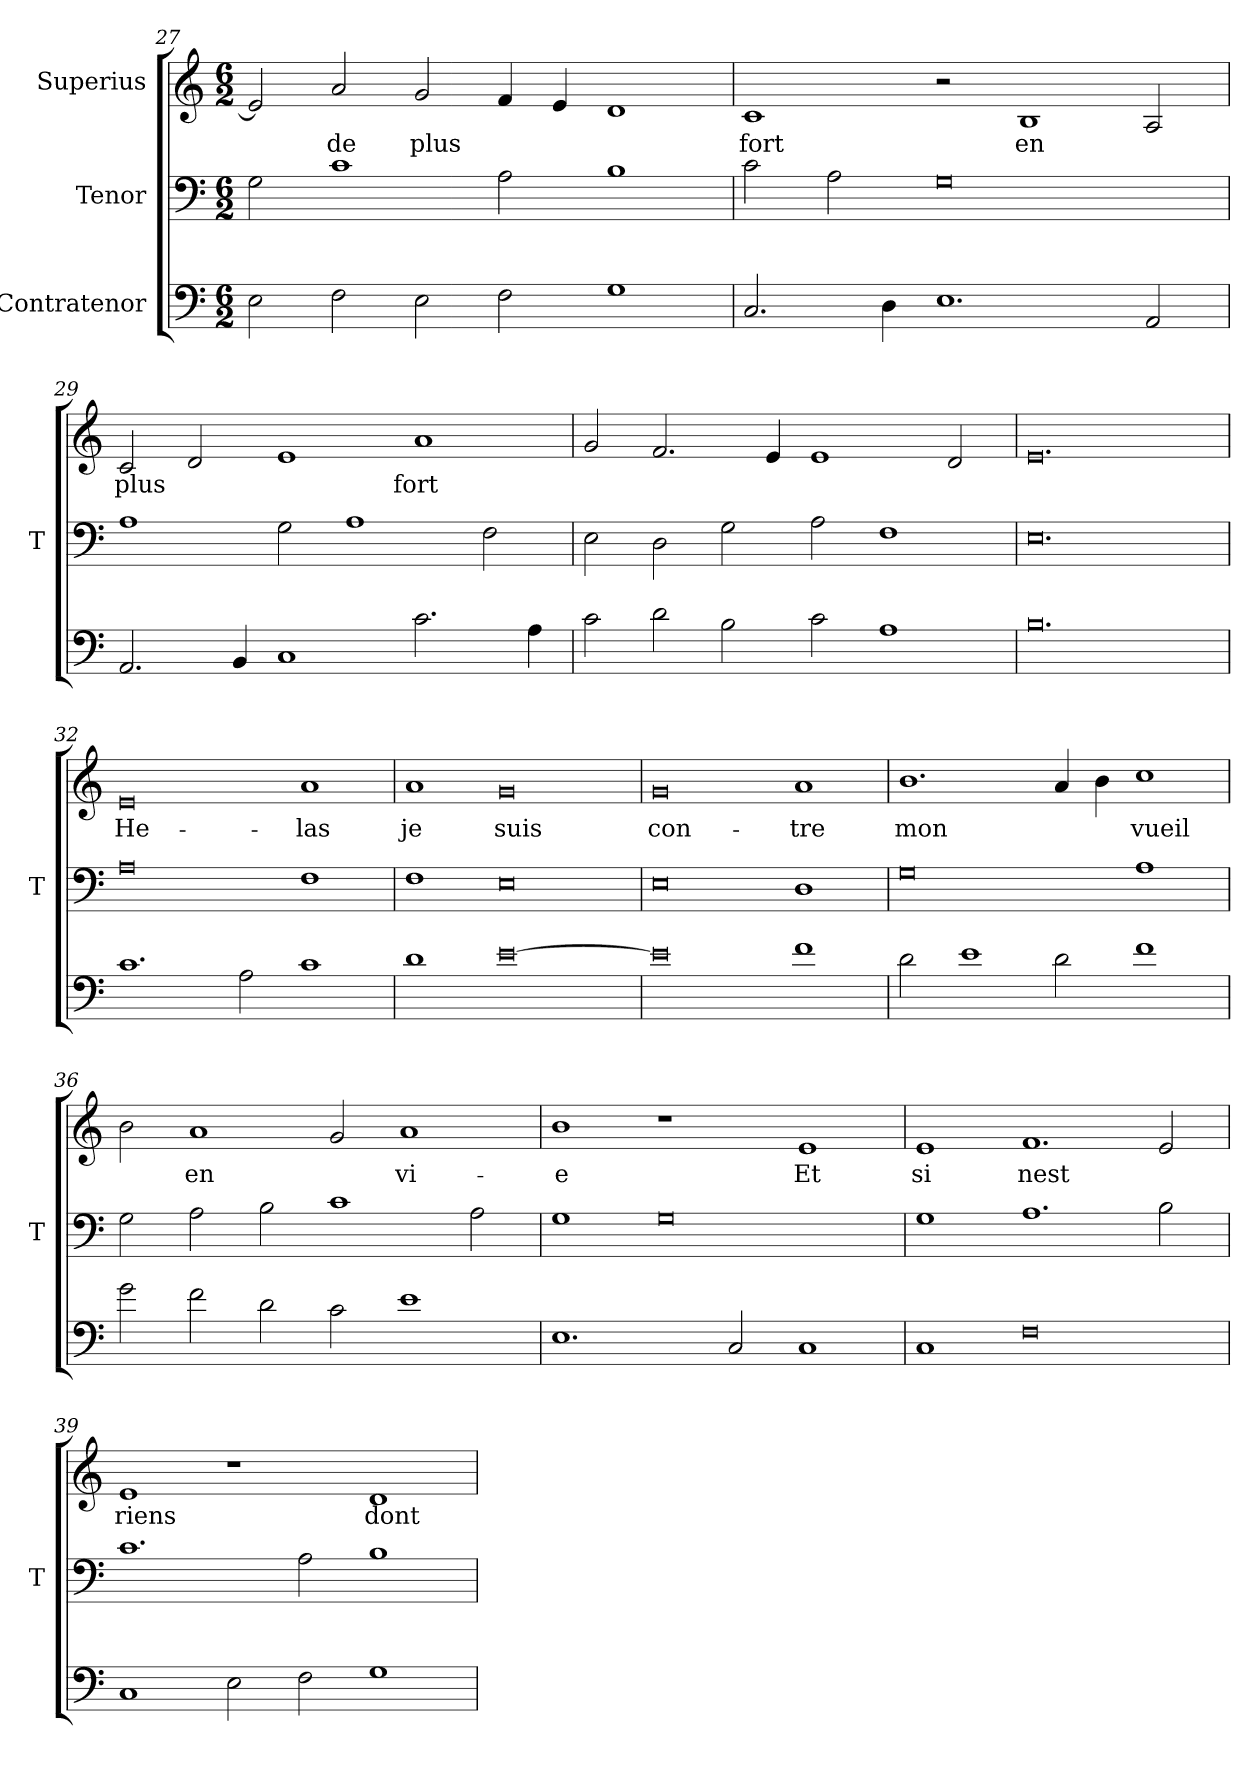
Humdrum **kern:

**kern	**kern	**kern	**text
*part3	*part2	*part1	*part1
*staff3	*staff2	*staff1	*staff1
*I"Contratenor	*I"Tenor	*I"Superius	*
*	*I'T	*	*
*clefF4	*clefF4	*clefG2	*
*M6/2	*M6/2	*M6/2	*
=27	=27	=27	=27
2E	2G	2e]	.
2F	1c	2a	-de
2E	.	2g	-plus
2F	2A	4f	.
.	.	4e	.
1G	1B	1d	.
=28	=28	=28	=28
2.C	2c	1c	-fort
.	2A	.	.
4D	.	.	.
1.E	0G	2r	.
.	.	1B	-en
2AA	.	2A	.
=29	=29	=29	=29
2.AA	1A	2c	-plus
.	.	2d	.
4BB	.	.	.
1C	2G	1e	.
.	1A	.	.
2.c	.	1a	-fort
.	2F	.	.
4A	.	.	.
=30	=30	=30	=30
2c	2E	2g	.
2d	2D	2.f	.
2B	2G	.	.
.	.	4e	.
2c	2A	1e	.
1A	1F	.	.
.	.	2d	.
=31	=31	=31	=31
0.B	0.E	0.e	.
=32	=32	=32	=32
1.c	0A	0e	He-
2A	.	.	.
1c	1F	1a	-las
=33	=33	=33	=33
1d	1F	1a	-je
[0e	0E	0g	-suis
=34	=34	=34	=34
0e]	0E	0g	con-
1f	1D	1a	-tre
=35	=35	=35	=35
2d	0G	1.b	-mon
1e	.	.	.
2d	.	4a	.
.	.	4b	.
1f	1A	1cc	-vueil
=36	=36	=36	=36
2g	2G	2b	.
2f	2A	1a	-en
2d	2B	.	.
2c	1c	2g	.
1e	.	1a	vi-
.	2A	.	.
=37	=37	=37	=37
1.E	1G	1b	-e
.	0G	1r	.
2C	.	.	.
1C	.	1e	-Et
=38	=38	=38	=38
1C	1G	1e	-si
0F	1.A	1.f	-nest
.	2B	2e	.
=39	=39	=39	=39
1C	1.c	1e	-riens
2E	.	1r	.
2F	2A	.	.
1G	1B	1d	-dont
=	=	=	=
*-	*-	*-	*-
